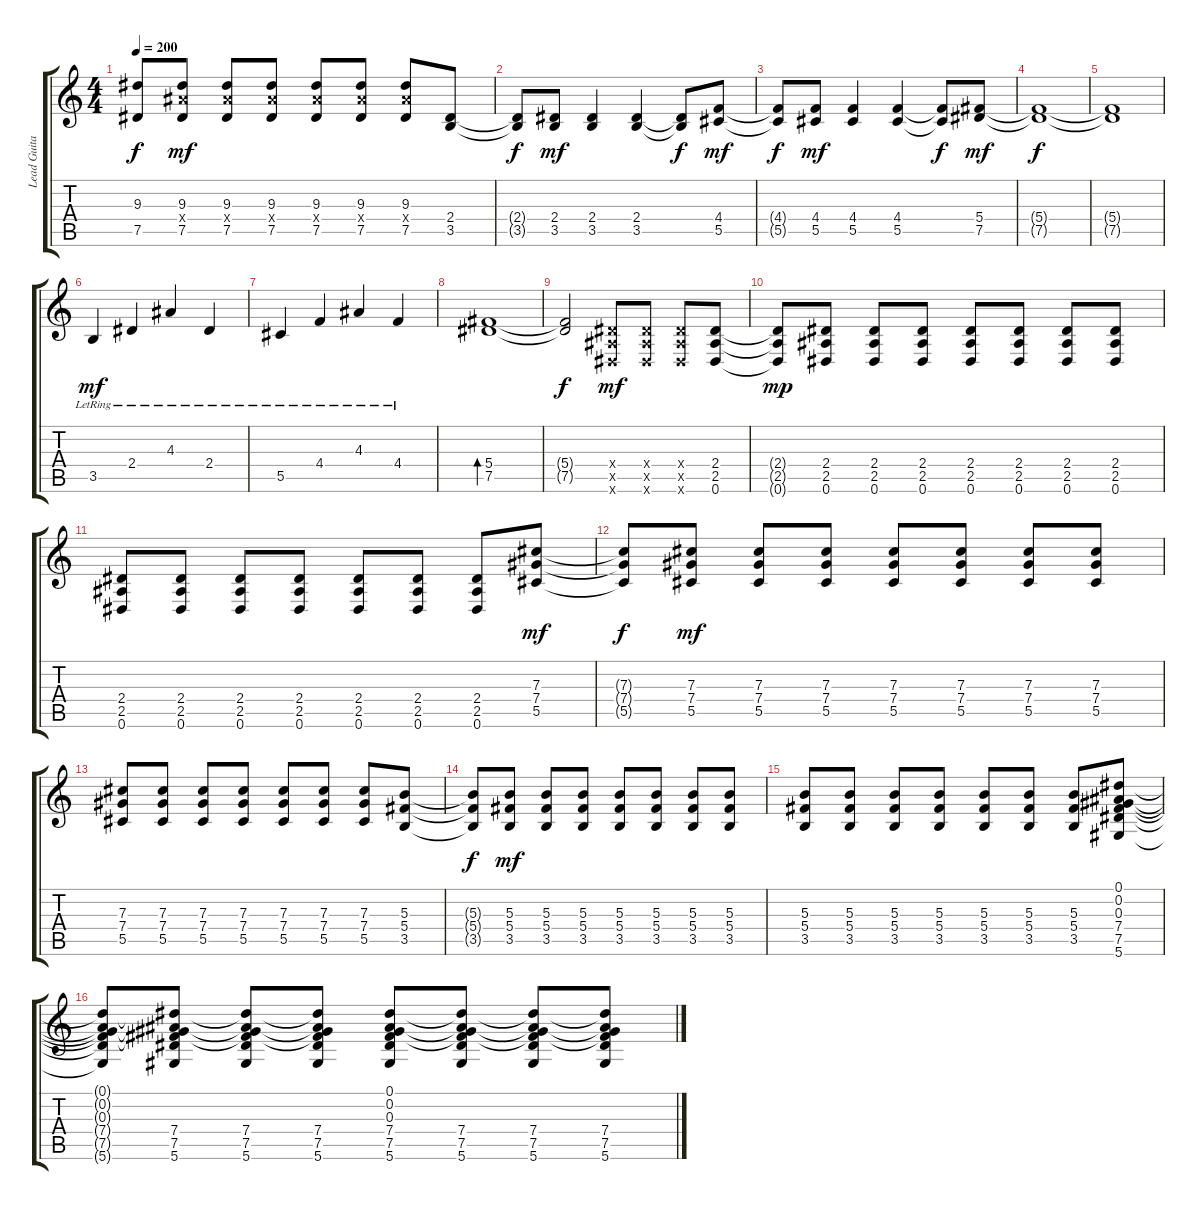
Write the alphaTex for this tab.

\track ("Lead Guitar" "Lead Guita") {instrument distortionguitar}
\staff {score tabs}
\tuning (Eb4 Bb3 Gb3 Db3 Ab2 Eb2) {hide}
\ts (4 4)
\tempo 200
\clef g2
\ks c
(9.3{t} 7.5{t}).8{dy f} (9.3 9.4{x} 7.5).8{dy mf} (9.3 9.4{x} 7.5).8 (9.3 9.4{x} 7.5).8 (9.3 9.4{x} 7.5).8 (9.3 9.4{x} 7.5).8 (9.3 9.4{x} 7.5).8 (2.4 3.5).8{instrument electricguitarclean} |
(2.4{t} 3.5{t}).8{dy f} (2.4 3.5).8{dy mf} (2.4 3.5).4 (2.4 3.5).4 (2.4{t} 3.5{t}).8{dy f} (4.4 5.5).8{dy mf} |
(4.4{t} 5.5{t}).8{dy f} (4.4 5.5).8{dy mf} (4.4 5.5).4 (4.4 5.5).4 (4.4{t} 5.5{t}).8{dy f} (5.4 7.5).8{dy mf} |
(5.4{t} 7.5{t}).1{dy f} |
(5.4{t} 7.5{t}).1 |
3.5{lr}.4{dy mf} 2.4{lr}.4 4.3{lr}.4 2.4{lr}.4 |
5.5{lr}.4 4.4{lr}.4 4.3{lr}.4 4.4{lr}.4 |
(5.4 7.5).1{bd 480} |
(5.4{t} 7.5{t}).2{dy f} (2.4{x} 2.5{x} 0.6{x}).8{dy mf instrument distortionguitar} (2.4{x} 2.5{x} 0.6{x}).8 (2.4{x} 2.5{x} 0.6{x}).8 (2.4 2.5 0.6).8 |
(2.4{t} 2.5{t} 0.6{t}).8{dy mp} (2.4 2.5 0.6).8 (2.4 2.5 0.6).8 (2.4 2.5 0.6).8 (2.4 2.5 0.6).8 (2.4 2.5 0.6).8 (2.4 2.5 0.6).8 (2.4 2.5 0.6).8 |
(2.4 2.5 0.6).8 (2.4 2.5 0.6).8 (2.4 2.5 0.6).8 (2.4 2.5 0.6).8 (2.4 2.5 0.6).8 (2.4 2.5 0.6).8 (2.4 2.5 0.6).8 (7.3 7.4 5.5).8{dy mf} |
(7.3{t} 7.4{t} 5.5{t}).8{dy f} (7.3 7.4 5.5).8{dy mf} (7.3 7.4 5.5).8 (7.3 7.4 5.5).8 (7.3 7.4 5.5).8 (7.3 7.4 5.5).8 (7.3 7.4 5.5).8 (7.3 7.4 5.5).8 |
(7.3 7.4 5.5).8 (7.3 7.4 5.5).8 (7.3 7.4 5.5).8 (7.3 7.4 5.5).8 (7.3 7.4 5.5).8 (7.3 7.4 5.5).8 (7.3 7.4 5.5).8 (5.3 5.4 3.5).8 |
(5.3{t} 5.4{t} 3.5{t}).8{dy f} (5.3 5.4 3.5).8{dy mf} (5.3 5.4 3.5).8 (5.3 5.4 3.5).8 (5.3 5.4 3.5).8 (5.3 5.4 3.5).8 (5.3 5.4 3.5).8 (5.3 5.4 3.5).8 |
(5.3 5.4 3.5).8 (5.3 5.4 3.5).8 (5.3 5.4 3.5).8 (5.3 5.4 3.5).8 (5.3 5.4 3.5).8 (5.3 5.4 3.5).8 (5.3 5.4 3.5).8 (0.1 0.2 0.3 7.4 7.5 5.6).8 |
(0.1{t} 0.2{t} 0.3{t} 7.4{t} 7.5{t} 5.6{t}).8 (0.1{t} 0.2{t} 0.3{t} 7.4 7.5 5.6).8 (0.1{t} 0.2{t} 0.3{t} 7.4 7.5 5.6).8 (0.1{t} 0.2{t} 0.3{t} 7.4 7.5 5.6).8 (0.1 0.2 0.3 7.4 7.5 5.6).8 (0.1{t} 0.2{t} 0.3{t} 7.4 7.5 5.6).8 (0.1{t} 0.2{t} 0.3{t} 7.4 7.5 5.6).8 (0.1{t} 0.2{t} 0.3{t} 7.4 7.5 5.6).8
